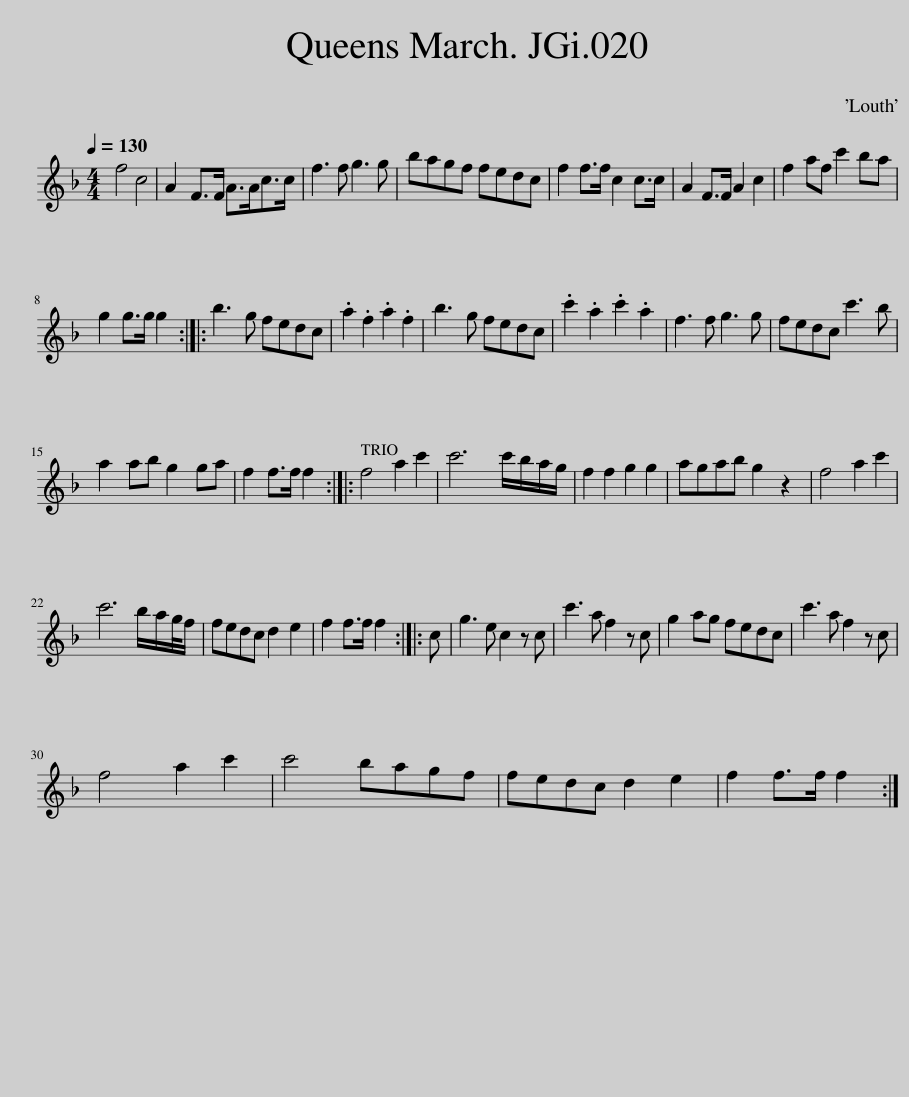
X:1
L:1/8
Q:1/4=130
M:4/4
I:linebreak $
K:F
V:1 treble
V:1
 f4 c4 | A2 F>F A>Ac>c | f3 f g3 g | bagf fedc | f2 f>f c2 c>c | %5
 A2 F>F A2 c2 | f2 af c'2 ba |$ g2 g>g g2 :: b3 g fedc | .a2 .f2 .a2 .f2 | %10
 b3 g fedc | .c'2 .a2 .c'2 .a2 | f3 f g3 g | fedc c'3 b |$ a2 ab g2 ga | %15
 f2 f>f f2 :: f4 a2 c'2 | c'6 c'/b/a/g/ | f2 f2 g2 g2 | agab g2 z2 | %20
 f4 a2 c'2 |$ c'6 b/a/g/4f/ | fedc d2 e2 | f2 f>f f2 :: c | %25
 g3 e c2 z c | c'3 a f2 z c | g2 ag fedc | c'3 a f2 z c |$ f4 a2 c'2 | %30
 c'4 bagf | fedc d2 e2 | f2 f>f f2 :| %33
